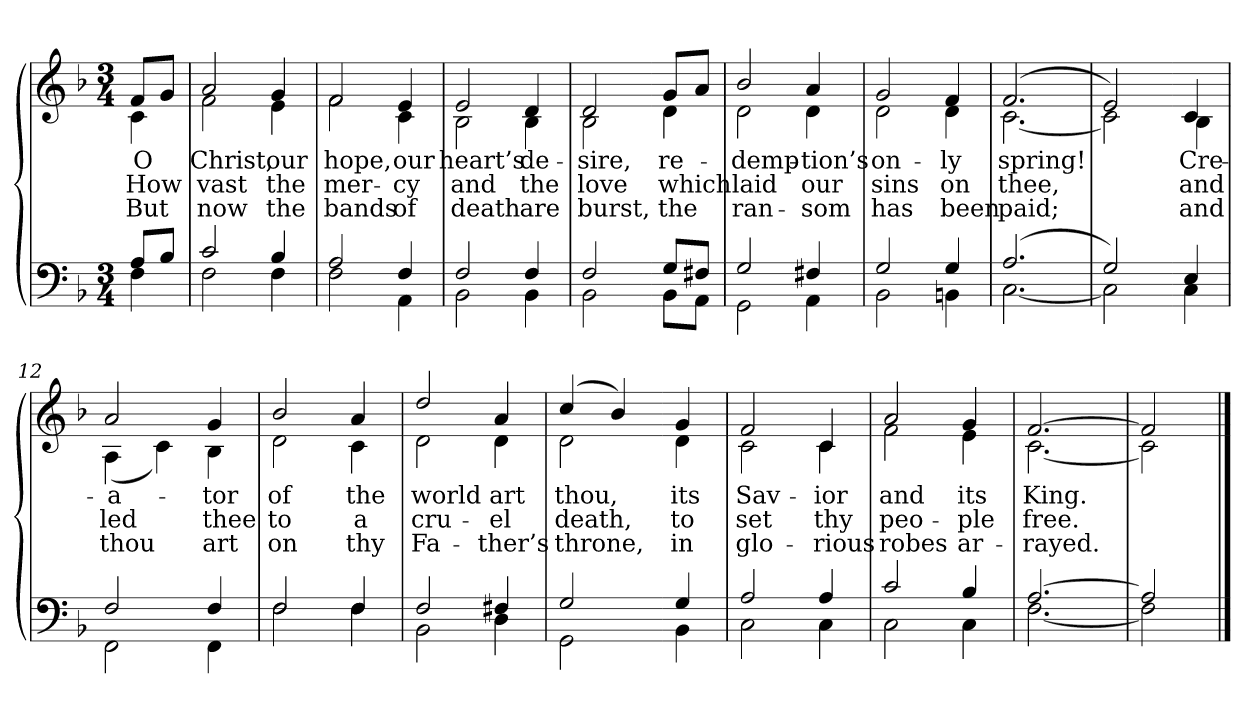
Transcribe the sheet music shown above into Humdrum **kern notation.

**kern	**kern	**text	**text	**text
*part2	*part1	*part1	*part1	*part1
*staff2	*staff1	*staff1	*staff1	*staff1
*clefF4	*clefG2	*	*	*
*k[b-]	*k[b-]	*	*	*
*M3/4	*M3/4	*	*	*
=1	=1	=1	=1	=1
*^	*	*	*	*
!	!	!LO:TX:b:i:t=Verse	!	!	!
!	!	!	!LO:LY:b	!LO:LY:b	!LO:LY:b
*	*	*^	*	*	*
8A/L	4F\	8f/L	4c\	O	How	But
8B-/J	.	8g/J	.	.	.	.
=2	=2	=2	=2	=2	=2	=2
!	!	!	!	!LO:LY:b	!LO:LY:b	!LO:LY:b
2c/	2F\	2a/	2f\	Christ,	vast	now
!	!	!	!	!LO:LY:b	!LO:LY:b	!LO:LY:b
4B-/	4F\	4g/	4e\	our	the	the
=3	=3	=3	=3	=3	=3	=3
!	!	!	!	!LO:LY:b	!LO:LY:b	!LO:LY:b
2A/	2F\	2f/	2f\	hope,	mer-	bands
!	!	!	!	!LO:LY:b	!LO:LY:b	!LO:LY:b
4F/	4AA\	4e/	4c\	our	-cy	of
=4	=4	=4	=4	=4	=4	=4
!	!	!	!	!LO:LY:b	!LO:LY:b	!LO:LY:b
2F/	2BB-\	2e/	2B-\	heart’s	and	death
!	!	!	!	!LO:LY:b	!LO:LY:b	!LO:LY:b
4F/	4BB-\	4d/	4B-\	de-	the	are
=5	=5	=5	=5	=5	=5	=5
!	!	!	!	!LO:LY:b	!LO:LY:b	!LO:LY:b
2F/	2BB-\	2d/	2B-\	-sire,	love	burst,
!!LO:LB:g=z	!!
=6-	=6-	=6-	=6-	=6-	=6-	=6-
!	!	!	!	!LO:LY:b	!LO:LY:b	!LO:LY:b
8G/L	8BB-\L	8g/L	4d\	re-	which	the
8F#X/J	8AA\J	8a/J	.	.	.	.
=7	=7	=7	=7	=7	=7	=7
!	!	!	!	!LO:LY:b	!LO:LY:b	!LO:LY:b
2G/	2GG\	2b-/	2d\	-demp-	laid	ran-
!	!	!	!	!LO:LY:b	!LO:LY:b	!LO:LY:b
4F#X/	4AA\	4a/	4d\	-tion’s	our	-som
=8	=8	=8	=8	=8	=8	=8
!	!	!	!	!LO:LY:b	!LO:LY:b	!LO:LY:b
2G/	2BB-\	2g/	2d\	on-	sins	has
!	!	!	!	!LO:LY:b	!LO:LY:b	!LO:LY:b
4G/	4BBn\	4f/	4d\	-ly	on	been
=9	=9	=9	=9	=9	=9	=9
!	!	!	!	!LO:LY:b	!LO:LY:b	!LO:LY:b
(>2.A/	[2.C\	(>2.f/	[2.c\	spring!	thee,	paid;
=10	=10	=10	=10	=10	=10	=10
2G/)	2C\]	2e/)	2c\]	.	.	.
!!LO:LB:g=z	!!
=11-	=11-	=11-	=11-	=11-	=11-	=11-
!	!	!	!	!LO:LY:b	!LO:LY:b	!LO:LY:b
4E/	4C\	4c/	4B-\	Cre-	and	and
=12	=12	=12	=12	=12	=12	=12
!	!	!	!	!LO:LY:b	!LO:LY:b	!LO:LY:b
2F/	2FF\	2a/	(<4A\	-a-	led	thou
.	.	.	4c\)	.	.	.
!	!	!	!	!LO:LY:b	!LO:LY:b	!LO:LY:b
4F/	4FF\	4g/	4B-\	-tor	thee	art
=13	=13	=13	=13	=13	=13	=13
!	!	!	!	!LO:LY:b	!LO:LY:b	!LO:LY:b
2F/	2F\	2b-/	2d\	of	to	on
!	!	!	!	!LO:LY:b	!LO:LY:b	!LO:LY:b
4F/	4F\	4a/	4c\	the	a	thy
=14	=14	=14	=14	=14	=14	=14
!	!	!	!	!LO:LY:b	!LO:LY:b	!LO:LY:b
2F/	2BB-\	2dd/	2d\	world	cru-	Fa-
!	!	!	!	!LO:LY:b	!LO:LY:b	!LO:LY:b
4F#X/	4D\	4a/	4d\	art	-el	-ther’s
=15	=15	=15	=15	=15	=15	=15
!	!	!	!	!LO:LY:b	!LO:LY:b	!LO:LY:b
2G/	2GG\	(>4cc/	2d\	thou,	death,	throne,
.	.	4b-/)	.	.	.	.
!!LO:LB:g=z	!!
=16-	=16-	=16-	=16-	=16-	=16-	=16-
!	!	!	!	!LO:LY:b	!LO:LY:b	!LO:LY:b
4G/	4BB-\	4g/	4d\	its	to	in
=17	=17	=17	=17	=17	=17	=17
!	!	!	!	!LO:LY:b	!LO:LY:b	!LO:LY:b
2A/	2C\	2f/	2c\	Sav-	set	glo-
!	!	!	!	!LO:LY:b	!LO:LY:b	!LO:LY:b
4A/	4C\	4c/	4c\	-ior	thy	-rious
=18	=18	=18	=18	=18	=18	=18
!	!	!	!	!LO:LY:b	!LO:LY:b	!LO:LY:b
2c/	2C\	2a/	2f\	and	peo-	robes
!	!	!	!	!LO:LY:b	!LO:LY:b	!LO:LY:b
4B-/	4C\	4g/	4e\	its	-ple	ar-
=19	=19	=19	=19	=19	=19	=19
!	!	!	!	!LO:LY:b	!LO:LY:b	!LO:LY:b
[2.A/	[2.F\	[2.f/	[2.c\	King.	free.	-rayed.
=20	=20	=20	=20	=20	=20	=20
2A/]	2F\]	2f/]	2c\]	.	.	.
*v	*v	*	*	*	*	*
*	*v	*v	*	*	*
==	==	==	==	==
*-	*-	*-	*-	*-
